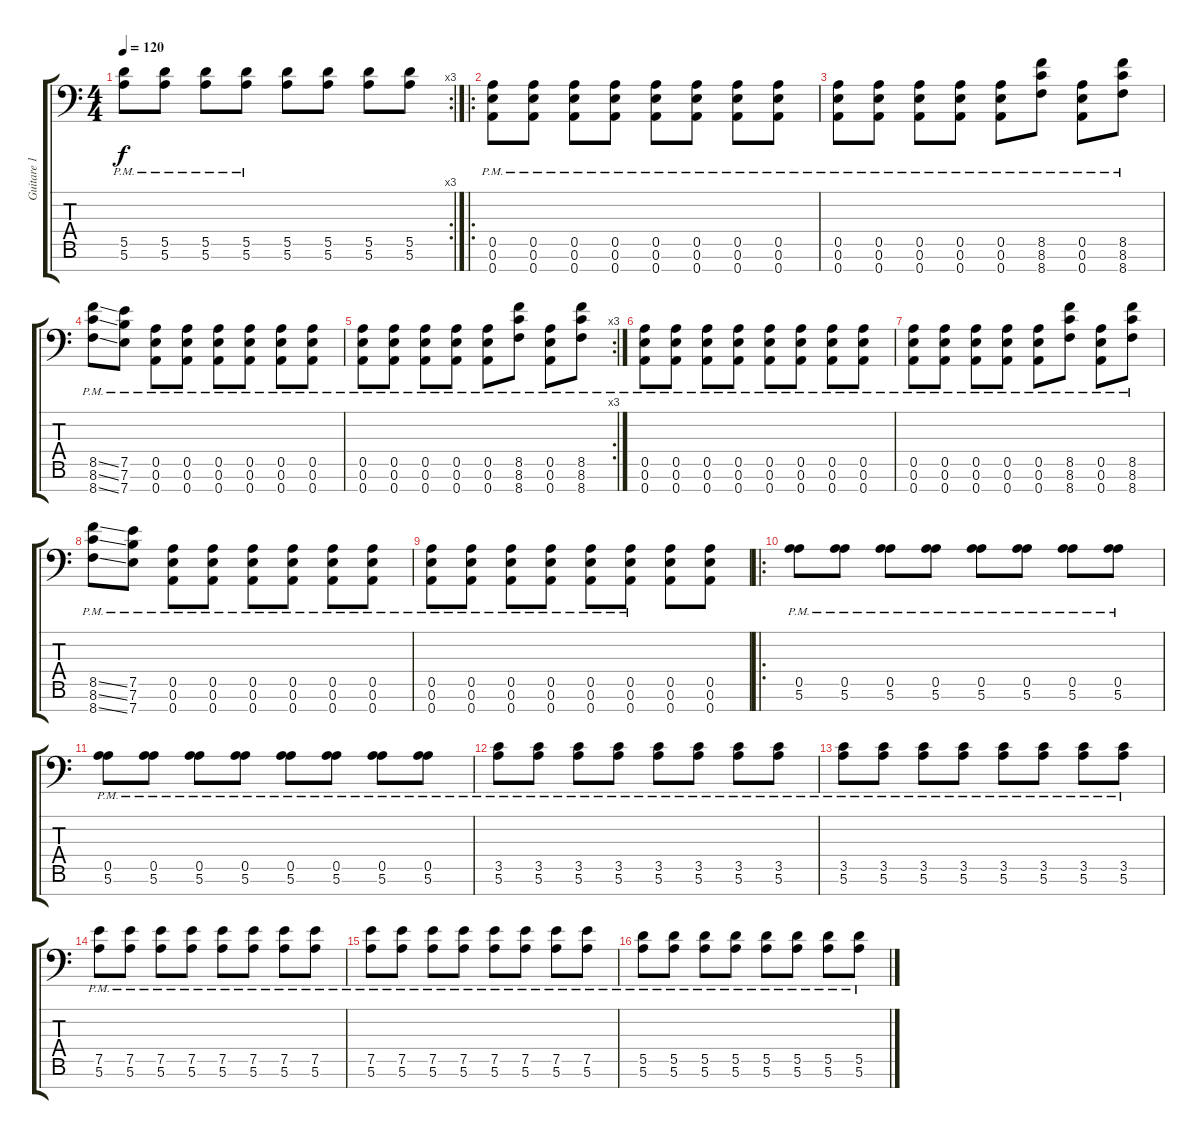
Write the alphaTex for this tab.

\track ("Guitare 1" "Guitare 1") {instrument distortionguitar}
\staff {score tabs}
\tuning (E4 B3 G3 D3 A2 E2 A1) {hide}
\rc 3
\ts (4 4)
\tempo 120
\clef f4
\ks c
(5.5{pm} 5.6).8{dy f} (5.5{pm} 5.6).8 (5.5{pm} 5.6).8 (5.5{pm} 5.6).8 (5.5 5.6).8 (5.5 5.6).8 (5.5 5.6).8 (5.5 5.6).8 |
\ro
(0.5{pm} 0.6{pm} 0.7{pm}).8 (0.5{pm} 0.6{pm} 0.7{pm}).8 (0.5{pm} 0.6{pm} 0.7{pm}).8 (0.5{pm} 0.6{pm} 0.7{pm}).8 (0.5{pm} 0.6{pm} 0.7{pm}).8 (0.5{pm} 0.6{pm} 0.7{pm}).8 (0.5{pm} 0.6{pm} 0.7{pm}).8 (0.5{pm} 0.6{pm} 0.7{pm}).8 |
(0.5{pm} 0.6{pm} 0.7{pm}).8 (0.5{pm} 0.6{pm} 0.7{pm}).8 (0.5{pm} 0.6{pm} 0.7{pm}).8 (0.5{pm} 0.6{pm} 0.7{pm}).8 (0.5{pm} 0.6{pm} 0.7{pm}).8 (8.5{pm} 8.6{pm} 8.7{pm}).8 (0.5{pm} 0.6{pm} 0.7{pm}).8 (8.5{pm} 8.6{pm} 8.7{pm}).8 |
(8.5{ss pm} 8.6{ss pm} 8.7{ss pm}).8 (7.5{pm} 7.6{pm} 7.7{pm}).8 (0.5{pm} 0.6{pm} 0.7{pm}).8 (0.5{pm} 0.6{pm} 0.7{pm}).8 (0.5{pm} 0.6{pm} 0.7{pm}).8 (0.5{pm} 0.6{pm} 0.7{pm}).8 (0.5{pm} 0.6{pm} 0.7{pm}).8 (0.5{pm} 0.6{pm} 0.7{pm}).8 |
\rc 3
(0.5{pm} 0.6{pm} 0.7{pm}).8 (0.5{pm} 0.6{pm} 0.7{pm}).8 (0.5{pm} 0.6{pm} 0.7{pm}).8 (0.5{pm} 0.6{pm} 0.7{pm}).8 (0.5{pm} 0.6{pm} 0.7{pm}).8 (8.5{pm} 8.6{pm} 8.7{pm}).8 (0.5{pm} 0.6{pm} 0.7{pm}).8 (8.5{pm} 8.6{pm} 8.7{pm}).8 |
(0.5{pm} 0.6{pm} 0.7{pm}).8 (0.5{pm} 0.6{pm} 0.7{pm}).8 (0.5{pm} 0.6{pm} 0.7{pm}).8 (0.5{pm} 0.6{pm} 0.7{pm}).8 (0.5{pm} 0.6{pm} 0.7{pm}).8 (0.5{pm} 0.6{pm} 0.7{pm}).8 (0.5{pm} 0.6{pm} 0.7{pm}).8 (0.5{pm} 0.6{pm} 0.7{pm}).8 |
(0.5{pm} 0.6{pm} 0.7{pm}).8 (0.5{pm} 0.6{pm} 0.7{pm}).8 (0.5{pm} 0.6{pm} 0.7{pm}).8 (0.5{pm} 0.6{pm} 0.7{pm}).8 (0.5{pm} 0.6{pm} 0.7{pm}).8 (8.5{pm} 8.6{pm} 8.7{pm}).8 (0.5{pm} 0.6{pm} 0.7{pm}).8 (8.5{pm} 8.6{pm} 8.7{pm}).8 |
(8.5{ss pm} 8.6{ss pm} 8.7{ss pm}).8 (7.5{pm} 7.6{pm} 7.7{pm}).8 (0.5{pm} 0.6{pm} 0.7{pm}).8 (0.5{pm} 0.6{pm} 0.7{pm}).8 (0.5{pm} 0.6{pm} 0.7{pm}).8 (0.5{pm} 0.6{pm} 0.7{pm}).8 (0.5{pm} 0.6{pm} 0.7{pm}).8 (0.5{pm} 0.6{pm} 0.7{pm}).8 |
(0.5{pm} 0.6{pm} 0.7).8 (0.5{pm} 0.6{pm} 0.7).8 (0.5{pm} 0.6{pm} 0.7).8 (0.5{pm} 0.6{pm} 0.7).8 (0.5{pm} 0.6 0.7).8 (0.5{pm} 0.6 0.7).8 (0.5 0.6 0.7).8 (0.5 0.6 0.7).8 |
\ro
(0.5{pm} 5.6{pm}).8 (0.5{pm} 5.6{pm}).8 (0.5{pm} 5.6{pm}).8 (0.5{pm} 5.6{pm}).8 (0.5{pm} 5.6{pm}).8 (0.5{pm} 5.6{pm}).8 (0.5{pm} 5.6{pm}).8 (0.5{pm} 5.6{pm}).8 |
(0.5{pm} 5.6{pm}).8 (0.5{pm} 5.6{pm}).8 (0.5{pm} 5.6{pm}).8 (0.5{pm} 5.6{pm}).8 (0.5{pm} 5.6{pm}).8 (0.5{pm} 5.6{pm}).8 (0.5{pm} 5.6{pm}).8 (0.5{pm} 5.6{pm}).8 |
(3.5{pm} 5.6{pm}).8 (3.5{pm} 5.6{pm}).8 (3.5{pm} 5.6{pm}).8 (3.5{pm} 5.6{pm}).8 (3.5{pm} 5.6{pm}).8 (3.5{pm} 5.6{pm}).8 (3.5{pm} 5.6{pm}).8 (3.5{pm} 5.6{pm}).8 |
(3.5{pm} 5.6{pm}).8 (3.5{pm} 5.6{pm}).8 (3.5{pm} 5.6{pm}).8 (3.5{pm} 5.6{pm}).8 (3.5{pm} 5.6{pm}).8 (3.5{pm} 5.6{pm}).8 (3.5{pm} 5.6{pm}).8 (3.5{pm} 5.6{pm}).8 |
(7.5{pm} 5.6{pm}).8 (7.5{pm} 5.6{pm}).8 (7.5{pm} 5.6{pm}).8 (7.5{pm} 5.6{pm}).8 (7.5{pm} 5.6{pm}).8 (7.5{pm} 5.6{pm}).8 (7.5{pm} 5.6{pm}).8 (7.5{pm} 5.6{pm}).8 |
(7.5{pm} 5.6{pm}).8 (7.5{pm} 5.6{pm}).8 (7.5{pm} 5.6{pm}).8 (7.5{pm} 5.6{pm}).8 (7.5{pm} 5.6{pm}).8 (7.5{pm} 5.6{pm}).8 (7.5{pm} 5.6{pm}).8 (7.5{pm} 5.6{pm}).8 |
(5.5{pm} 5.6{pm}).8 (5.5{pm} 5.6{pm}).8 (5.5{pm} 5.6{pm}).8 (5.5{pm} 5.6{pm}).8 (5.5{pm} 5.6{pm}).8 (5.5{pm} 5.6{pm}).8 (5.5{pm} 5.6{pm}).8 (5.5{pm} 5.6{pm}).8
